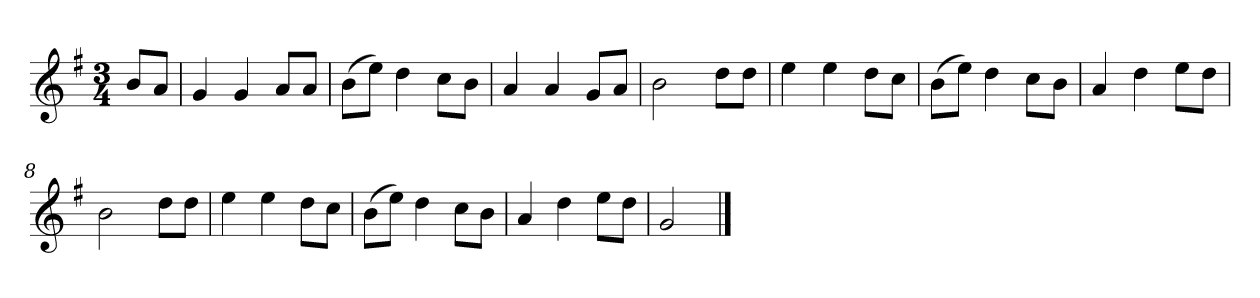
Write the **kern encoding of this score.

**kern
*part1
*staff1
*k[f#]
*M3/4
*MM120
=
8bL
8aJ
=1
4g
4g
8aL
8aJ
=2
(8bL
8eeJ)
4dd
8ccL
8bJ
=3
4a
4a
8gL
8aJ
=4
2b
8ddL
8ddJ
=5
4ee
4ee
8ddL
8ccJ
=6
(8bL
8eeJ)
4dd
8ccL
8bJ
=7
4a
4dd
8eeL
8ddJ
=8
2b
8ddL
8ddJ
=9
4ee
4ee
8ddL
8ccJ
=10
(8bL
8eeJ)
4dd
8ccL
8bJ
=11
4a
4dd
8eeL
8ddJ
=12
2g
==
*-
